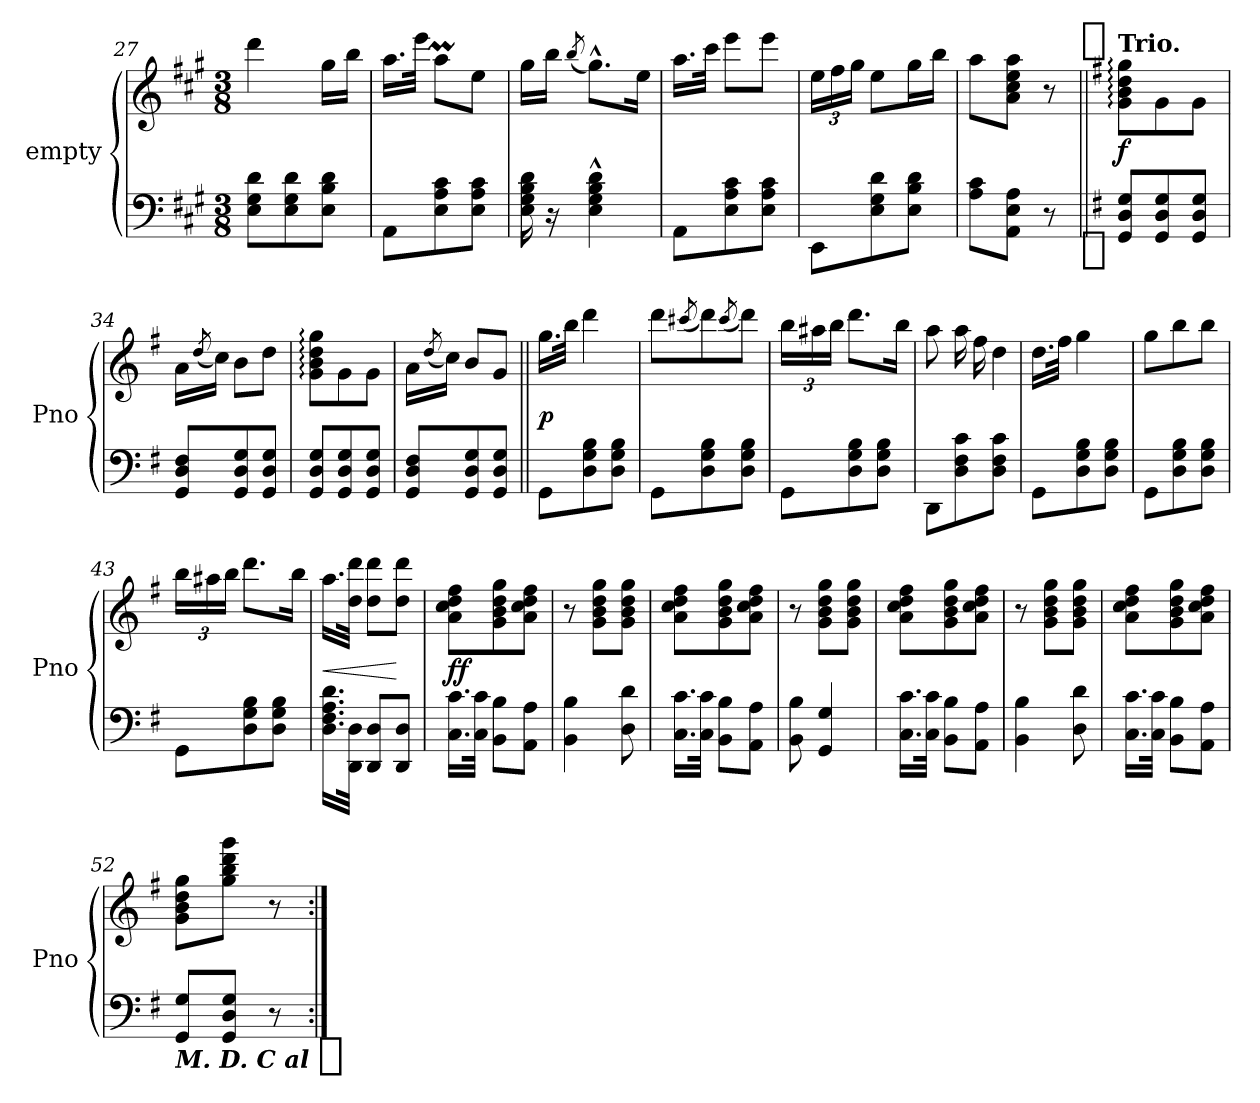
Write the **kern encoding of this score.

**kern	**kern	**dynam
*part1	*part1	*part1
*staff2	*staff1	*staff1/2
*I"empty	*	*
*I'Pno	*	*
*clefF4	*clefG2	*
*k[f#c#g#]	*k[f#c#g#]	*
*A:	*A:	*
*M3/8	*M3/8	*
=27	=27	=27
8E\ 8G#\ 8d\L	4ddd\	.
8E\ 8G#\ 8d\	.	.
8E\ 8B\ 8d\J	16gg#\LL	.
.	16bb\JJ	.
=28	=28	=28
8AA\L	16.aa\LL	.
.	32eee\JJk	.
8E\ 8A\ 8c#\	8aaM\L	.
8E\ 8A\ 8c#\J	8ee\J	.
=29	=29	=29
16E\ 16G#\ 16B\ 16d\	16gg#\LL	.
16r	16bb\JJ	.
.	(8qbb/	.
4E^^\ 4G#^^\ 4B^^\ 4d^^\	8.gg#^^\L)	.
.	16ee\Jk	.
=30	=30	=30
8AA\L	16.aa\LL	.
.	32ccc#\JJk	.
8E\ 8A\ 8c#\	8eee\L	.
8E\ 8A\ 8c#\J	8eee\J	.
=31	=31	=31
8EE\L	24ee\LL	.
.	24ff#\	.
.	24gg#\JJ	.
8E\ 8G#\ 8d\	8ee\L	.
8E\ 8B\ 8d\J	16gg#\L	.
.	16bb\JJ	.
=32	=32	=32
8A\ 8c#\L	8aa\L	.
8AA\ 8E\ 8A\J	8a\ 8cc#\ 8ee\ 8aa\J	.
8r	8r	.
!	!LO:TX:a:t=[segno]	!
!LO:TX:b:t=[segno]	!	!
=33||	=33||	=33||
*k[f#]	*k[f#]	*
*G:	*G:	*
!	!LO:TX:a:B:t=Trio.	!
8GG/ 8D/ 8G/L	8g:\ 8b:\ 8dd:\ 8gg:\L	f
8GG/ 8D/ 8G/	8g\	.
8GG/ 8D/ 8G/J	8g\J	.
=34	=34	=34
8GG/ 8D/ 8F#/L	16a\LL	.
.	(8qdd/	.
.	16cc\JJ)	.
8GG/ 8D/ 8G/	8b\L	.
8GG/ 8D/ 8G/J	8dd\J	.
=35	=35	=35
8GG/ 8D/ 8G/L	8g:\ 8b:\ 8dd:\ 8gg:\L	.
8GG/ 8D/ 8G/	8g\	.
8GG/ 8D/ 8G/J	8g\J	.
=36	=36	=36
8GG/ 8D/ 8F#/L	16a\LL	.
.	(8qdd/	.
.	16cc\JJ)	.
8GG/ 8D/ 8G/	8b/L	.
8GG/ 8D/ 8G/J	8g/J	.
=37||	=37||	=37||
8GG\L	16.gg\LL	p
.	32bb\JJk	.
8D\ 8G\ 8B\	4ddd\	.
8D\ 8G\ 8B\J	.	.
=38	=38	=38
8GG\L	8ddd\L	.
.	(8qccc#X/	.
8D\ 8G\ 8B\	8ddd\)	.
.	(8qccc#/	.
8D\ 8G\ 8B\J	8ddd\J)	.
=39	=39	=39
8GG\L	24bb\LL	.
.	24aa#X\	.
.	24bb\JJ	.
8D\ 8G\ 8B\	8.ddd\L	.
8D\ 8G\ 8B\J	.	.
.	16bb\Jk	.
=40	=40	=40
8DD/L	8aa\L	.
8D\ 8F#\ 8c\	16aa\L	.
.	16ff#\	.
!	!LO:N:vis=4	!
8D\ 8F#\ 8c\J	8dd\	.
=41	=41	=41
8GG\L	16.dd\LL	.
.	32ff#\JJk	.
8D\ 8G\ 8B\	4gg\	.
8D\ 8G\ 8B\J	.	.
=42	=42	=42
8GG\L	8gg\L	.
8D\ 8G\ 8B\	8bb\	.
8D\ 8G\ 8B\J	8bb\J	.
=43	=43	=43
8GG\L	24bb\LL	.
.	24aa#X\	.
.	24bb\JJ	.
8D\ 8G\ 8B\	8.ddd\L	.
8D\ 8G\ 8B\J	.	.
.	16bb\Jk	.
=44	=44	=44
16.D\ 16.F#\ 16.A\ 16.d\LL	16.aa\LL	<
32DD\ 32D\JJk	32dd\ 32ddd\JJk	.
8DD/ 8D/L	8dd\ 8ddd\L	.
8DD/ 8D/J	8dd\ 8ddd\J	[
=45	=45	=45
16.C\ 16.c\LL	8a\ 8cc\ 8dd\ 8ff#\L	ff
32C\ 32c\JJk	.	.
8BB\ 8B\L	8g\ 8b\ 8dd\ 8gg\	.
8AA\ 8A\J	8a\ 8cc\ 8dd\ 8ff#\J	.
=46	=46	=46
4BB\ 4B\	8r	.
.	8g\ 8b\ 8dd\ 8gg\L	.
8D\ 8d\	8g\ 8b\ 8dd\ 8gg\J	.
=47	=47	=47
16.C\ 16.c\LL	8a\ 8cc\ 8dd\ 8ff#\L	.
32C\ 32c\JJk	.	.
8BB\ 8B\L	8g\ 8b\ 8dd\ 8gg\	.
8AA\ 8A\J	8a\ 8cc\ 8dd\ 8ff#\J	.
=48	=48	=48
8BB\ 8B\	8r	.
4GG/ 4G/	8g\ 8b\ 8dd\ 8gg\L	.
.	8g\ 8b\ 8dd\ 8gg\J	.
=49	=49	=49
16.C\ 16.c\LL	8a\ 8cc\ 8dd\ 8ff#\L	.
32C\ 32c\JJk	.	.
8BB\ 8B\L	8g\ 8b\ 8dd\ 8gg\	.
8AA\ 8A\J	8a\ 8cc\ 8dd\ 8ff#\J	.
=50	=50	=50
4BB\ 4B\	8r	.
.	8g\ 8b\ 8dd\ 8gg\L	.
8D\ 8d\	8g\ 8b\ 8dd\ 8gg\J	.
=51	=51	=51
16.C\ 16.c\LL	8a\ 8cc\ 8dd\ 8ff#\L	.
32C\ 32c\JJk	.	.
8BB\ 8B\L	8g\ 8b\ 8dd\ 8gg\	.
8AA\ 8A\J	8a\ 8cc\ 8dd\ 8ff#\J	.
=52	=52	=52
!LO:TX:b:Bi:t=M. D. C al [segno]	!	!
8GG/ 8G/L	8g\ 8b\ 8dd\ 8gg\L	.
8GG/ 8D/ 8G/J	8gg\ 8bb\ 8ddd\ 8ggg\J	.
8r	8r	.
=:|!	=:|!	=:|!
*-	*-	*-
